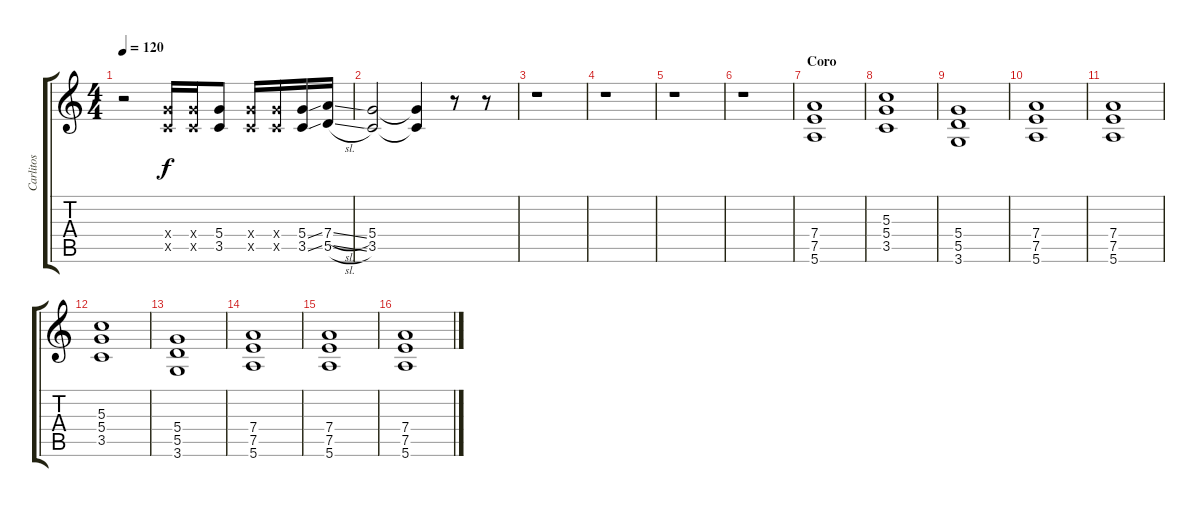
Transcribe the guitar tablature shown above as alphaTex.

\track ("Carlitos" "Carlitos") {instrument distortionguitar}
\staff {score tabs}
\tuning (E4 B3 G3 D3 A2 E2) {hide}
\ts (4 4)
\tempo 120
\clef g2
\ks c
r.2{dy f} (5.4{x} 3.5{x}).16 (5.4{x} 3.5{x}).16 (5.4 3.5).8 (5.4{x} 3.5{x}).16 (5.4{x} 3.5{x}).16 (5.4{ss} 3.5{ss}).16 (7.4{sl} 5.5{sl}).16 |
(5.4 3.5).2 (5.4{t} 3.5{t}).4 r.8 r.8 |
r.1 |
r.1 |
r.1 |
r.1 |
\section ("" "Coro")
(7.4 7.5 5.6).1 |
(5.3 5.4 3.5).1 |
(5.4 5.5 3.6).1 |
(7.4 7.5 5.6).1 |
(7.4 7.5 5.6).1 |
(5.3 5.4 3.5).1 |
(5.4 5.5 3.6).1 |
(7.4 7.5 5.6).1 |
(7.4 7.5 5.6).1 |
(7.4 7.5 5.6).1
